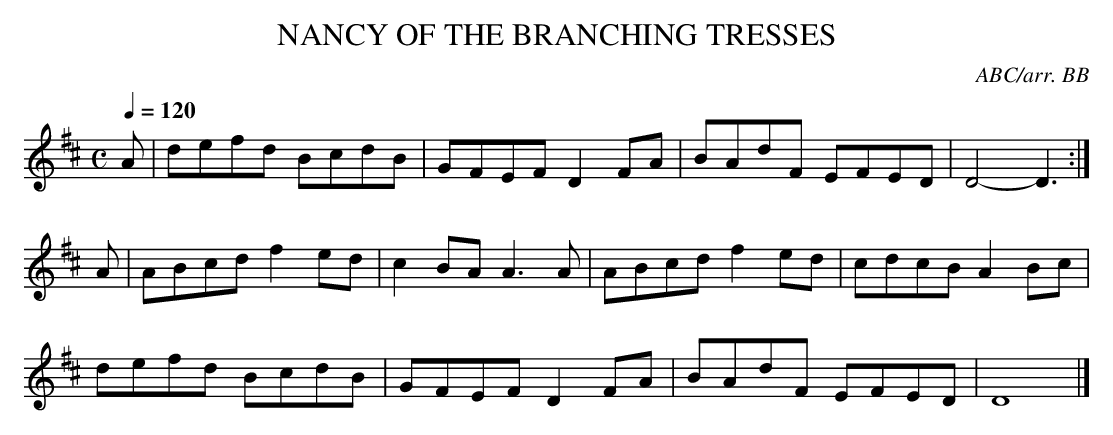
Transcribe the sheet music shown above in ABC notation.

X:1
T:NANCY OF THE BRANCHING TRESSES
C:ABC/arr. BB
Q:1/4=120
L:1/8
M:C
K:D
A|defd BcdB|GFEF D2FA|BAdF EFED|D4-D3 :|
A|ABcd f2ed|c2BA A3A|ABcd f2ed|cdcB A2Bc|
defd BcdB|GFEF D2FA|BAdF EFED|D8|]
